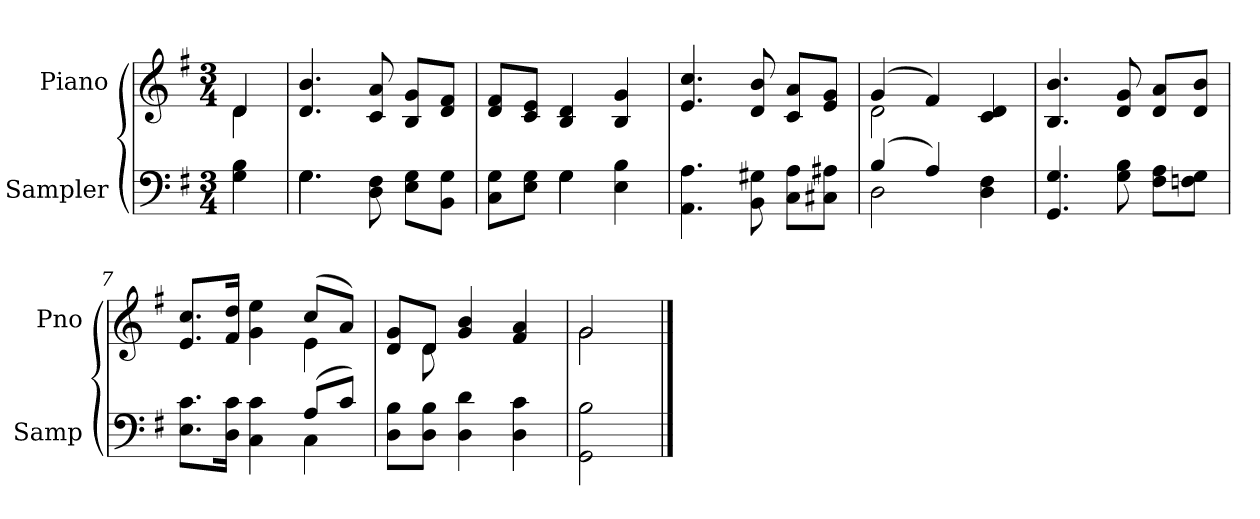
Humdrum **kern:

**kern	**kern
*part2	*part1
*staff2	*staff1
*I"Sampler	*I"Piano
*I'Samp	*I'Pno
*clefF4	*clefG2
*k[f#]	*k[f#]
*G:	*G:
*M3/4	*M3/4
=1	=1
*	*^
4G 4B	4d/	4d
*	*v	*v
=2	=2
*^	*
4.G\	4.G	4.d 4.b
8D 8F#	4.ryy	8c 8a
8E\ 8G\L	.	8B/ 8g/L
8BB\ 8G\J	.	8d/ 8f#/J
=3	=3	=3
8C\ 8G\L	4ryy	8d/ 8f#/L
8E\ 8G\J	.	8c/ 8e/J
4G\	4G	4B 4d
4E 4B	4ryy	4B 4g
*v	*v	*
=4	=4
4.AA 4.A	4.e 4.cc
8BB 8G#X	8d 8b
8C\ 8A\L	8c/ 8a/L
8C#X\ 8A#X\J	8e/ 8g/J
=5	=5
*^	*^
(4B/	2D	(4g/	2d
4A/)	.	4f#/)	.
4D 4F#	4ryy	4c 4d	4ryy
*v	*v	*	*
*	*v	*v
=6	=6
4.GG 4.G	4.B 4.b
8G 8B	8d 8g
8F#\ 8A\L	8d/ 8a/L
8Fn\ 8G\J	8d/ 8b/J
=7	=7
*^	*^
8.E\ 8.c\L	2ryy	8.e/ 8.cc/L	2ryy
16D\ 16c\Jk	.	16f#/ 16dd/Jk	.
4C 4c	.	4g 4ee	.
(8A/L	4C	(8cc/L	4e
8c/J)	.	8a/J)	.
*v	*v	*	*
=8	=8	=8
8D\ 8B\L	8d/ 8g/L	8ryy
8D\ 8B\J	8d/J	8d
4D 4d	4g 4b	2ryy
4D 4c	4f# 4a	.
=9	=9	=9
2GG 2B	2g/	2g
*	*v	*v
==	==
*-	*-
